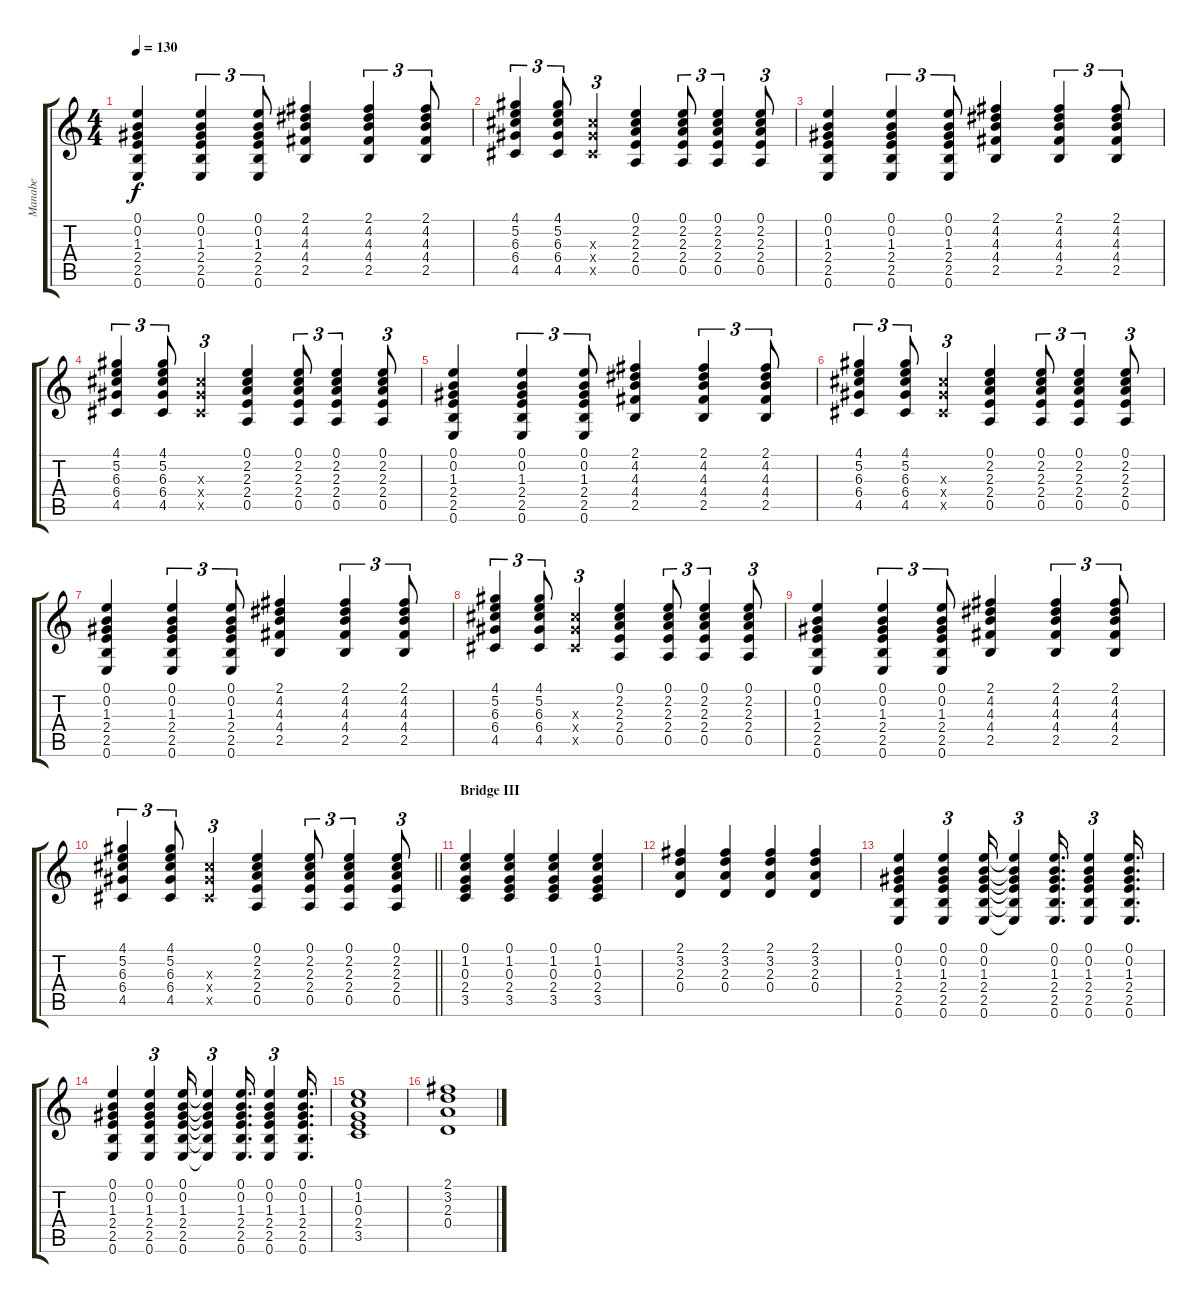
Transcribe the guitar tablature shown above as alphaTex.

\track ("Manabe" "Manabe") {instrument overdrivenguitar}
\staff {score tabs}
\tuning (E4 B3 G3 D3 A2 E2) {hide}
\ts (4 4)
\tempo 130
\clef g2
\ks c
(0.1 0.2 1.3 2.4 2.5 0.6).4{dy f} (0.1 0.2 1.3 2.4 2.5 0.6).4{tu (3 2)} (0.1 0.2 1.3 2.4 2.5 0.6).8{tu (3 2)} (2.1 4.2 4.3 4.4 2.5).4 (2.1 4.2 4.3 4.4 2.5).4{tu (3 2)} (2.1 4.2 4.3 4.4 2.5).8{tu (3 2)} |
(4.1 5.2 6.3 6.4 4.5).4{tu (3 2)} (4.1 5.2 6.3 6.4 4.5).8{tu (3 2)} (6.3{x} 6.4{x} 4.5{x}).4{tu (3 2)} (0.1 2.2 2.3 2.4 0.5).4 (0.1 2.2 2.3 2.4 0.5).8{tu (3 2)} (0.1 2.2 2.3 2.4 0.5).4{tu (3 2)} (0.1 2.2 2.3 2.4 0.5).8{tu (3 2)} |
(0.1 0.2 1.3 2.4 2.5 0.6).4 (0.1 0.2 1.3 2.4 2.5 0.6).4{tu (3 2)} (0.1 0.2 1.3 2.4 2.5 0.6).8{tu (3 2)} (2.1 4.2 4.3 4.4 2.5).4 (2.1 4.2 4.3 4.4 2.5).4{tu (3 2)} (2.1 4.2 4.3 4.4 2.5).8{tu (3 2)} |
(4.1 5.2 6.3 6.4 4.5).4{tu (3 2)} (4.1 5.2 6.3 6.4 4.5).8{tu (3 2)} (6.3{x} 6.4{x} 4.5{x}).4{tu (3 2)} (0.1 2.2 2.3 2.4 0.5).4 (0.1 2.2 2.3 2.4 0.5).8{tu (3 2)} (0.1 2.2 2.3 2.4 0.5).4{tu (3 2)} (0.1 2.2 2.3 2.4 0.5).8{tu (3 2)} |
(0.1 0.2 1.3 2.4 2.5 0.6).4 (0.1 0.2 1.3 2.4 2.5 0.6).4{tu (3 2)} (0.1 0.2 1.3 2.4 2.5 0.6).8{tu (3 2)} (2.1 4.2 4.3 4.4 2.5).4 (2.1 4.2 4.3 4.4 2.5).4{tu (3 2)} (2.1 4.2 4.3 4.4 2.5).8{tu (3 2)} |
(4.1 5.2 6.3 6.4 4.5).4{tu (3 2)} (4.1 5.2 6.3 6.4 4.5).8{tu (3 2)} (6.3{x} 6.4{x} 4.5{x}).4{tu (3 2)} (0.1 2.2 2.3 2.4 0.5).4 (0.1 2.2 2.3 2.4 0.5).8{tu (3 2)} (0.1 2.2 2.3 2.4 0.5).4{tu (3 2)} (0.1 2.2 2.3 2.4 0.5).8{tu (3 2)} |
(0.1 0.2 1.3 2.4 2.5 0.6).4 (0.1 0.2 1.3 2.4 2.5 0.6).4{tu (3 2)} (0.1 0.2 1.3 2.4 2.5 0.6).8{tu (3 2)} (2.1 4.2 4.3 4.4 2.5).4 (2.1 4.2 4.3 4.4 2.5).4{tu (3 2)} (2.1 4.2 4.3 4.4 2.5).8{tu (3 2)} |
(4.1 5.2 6.3 6.4 4.5).4{tu (3 2)} (4.1 5.2 6.3 6.4 4.5).8{tu (3 2)} (6.3{x} 6.4{x} 4.5{x}).4{tu (3 2)} (0.1 2.2 2.3 2.4 0.5).4 (0.1 2.2 2.3 2.4 0.5).8{tu (3 2)} (0.1 2.2 2.3 2.4 0.5).4{tu (3 2)} (0.1 2.2 2.3 2.4 0.5).8{tu (3 2)} |
(0.1 0.2 1.3 2.4 2.5 0.6).4 (0.1 0.2 1.3 2.4 2.5 0.6).4{tu (3 2)} (0.1 0.2 1.3 2.4 2.5 0.6).8{tu (3 2)} (2.1 4.2 4.3 4.4 2.5).4 (2.1 4.2 4.3 4.4 2.5).4{tu (3 2)} (2.1 4.2 4.3 4.4 2.5).8{tu (3 2)} |
\barLineRight lightlight
(4.1 5.2 6.3 6.4 4.5).4{tu (3 2)} (4.1 5.2 6.3 6.4 4.5).8{tu (3 2)} (6.3{x} 6.4{x} 4.5{x}).4{tu (3 2)} (0.1 2.2 2.3 2.4 0.5).4 (0.1 2.2 2.3 2.4 0.5).8{tu (3 2)} (0.1 2.2 2.3 2.4 0.5).4{tu (3 2)} (0.1 2.2 2.3 2.4 0.5).8{tu (3 2)} |
\section ("" "Bridge III")
(0.1 1.2 0.3 2.4 3.5).4 (0.1 1.2 0.3 2.4 3.5).4 (0.1 1.2 0.3 2.4 3.5).4 (0.1 1.2 0.3 2.4 3.5).4 |
(2.1 3.2 2.3 0.4).4 (2.1 3.2 2.3 0.4).4 (2.1 3.2 2.3 0.4).4 (2.1 3.2 2.3 0.4).4 |
(0.1 0.2 1.3 2.4 2.5 0.6).4 (0.1 0.2 1.3 2.4 2.5 0.6).4{tu (3 2)} (0.1 0.2 1.3 2.4 2.5 0.6).16 (0.1{t} 0.2{t} 1.3{t} 2.4{t} 2.5{t} 0.6{t}).4{tu (3 2)} (0.1 0.2 1.3 2.4 2.5 0.6).16{d} (0.1 0.2 1.3 2.4 2.5 0.6).4{tu (3 2)} (0.1 0.2 1.3 2.4 2.5 0.6).16{d} |
(0.1 0.2 1.3 2.4 2.5 0.6).4 (0.1 0.2 1.3 2.4 2.5 0.6).4{tu (3 2)} (0.1 0.2 1.3 2.4 2.5 0.6).16 (0.1{t} 0.2{t} 1.3{t} 2.4{t} 2.5{t} 0.6{t}).4{tu (3 2)} (0.1 0.2 1.3 2.4 2.5 0.6).16{d} (0.1 0.2 1.3 2.4 2.5 0.6).4{tu (3 2)} (0.1 0.2 1.3 2.4 2.5 0.6).16{d} |
(0.1 1.2 0.3 2.4 3.5).1 |
(2.1 3.2 2.3 0.4).1
